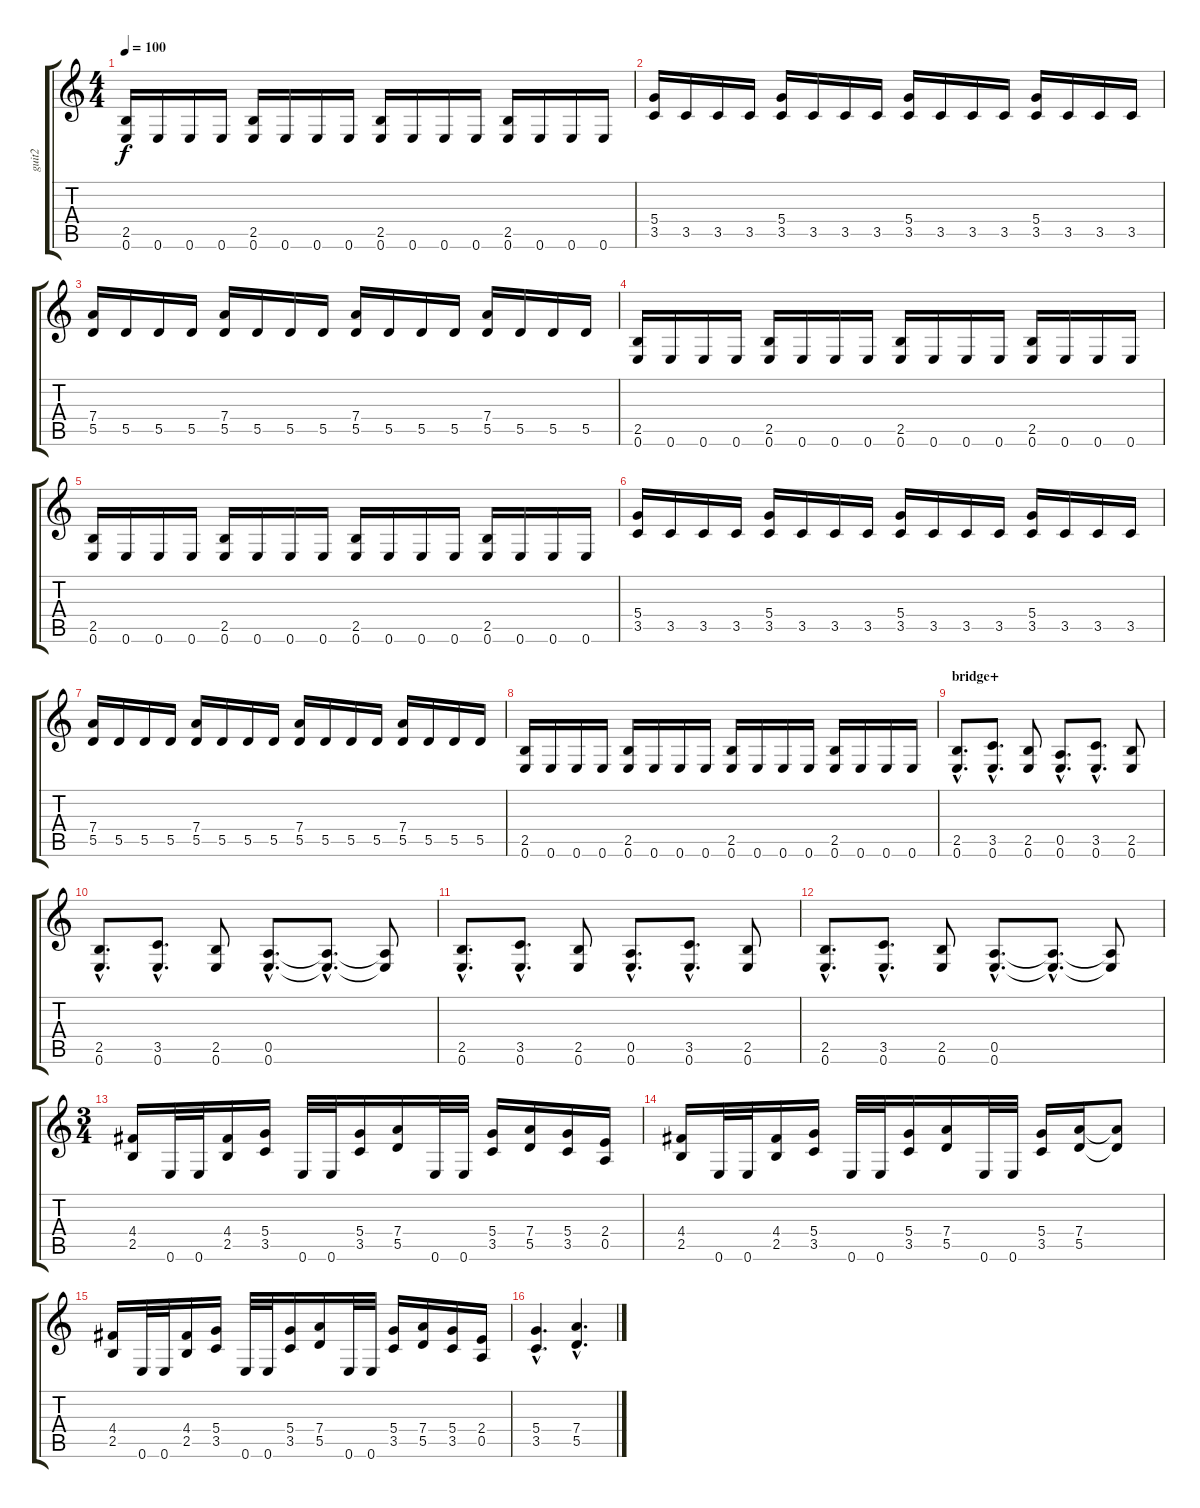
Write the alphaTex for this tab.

\track ("guit2" "guit2") {instrument distortionguitar}
\staff {score tabs}
\tuning (E4 B3 G3 D3 A2 E2) {hide}
\ts (4 4)
\tempo 100
\clef g2
\ks c
(2.5 0.6).16{dy f} 0.6.16 0.6.16 0.6.16 (2.5 0.6).16 0.6.16 0.6.16 0.6.16 (2.5 0.6).16 0.6.16 0.6.16 0.6.16 (2.5 0.6).16 0.6.16 0.6.16 0.6.16 |
(5.4 3.5).16 3.5.16 3.5.16 3.5.16 (5.4 3.5).16 3.5.16 3.5.16 3.5.16 (5.4 3.5).16 3.5.16 3.5.16 3.5.16 (5.4 3.5).16 3.5.16 3.5.16 3.5.16 |
(7.4 5.5).16 5.5.16 5.5.16 5.5.16 (7.4 5.5).16 5.5.16 5.5.16 5.5.16 (7.4 5.5).16 5.5.16 5.5.16 5.5.16 (7.4 5.5).16 5.5.16 5.5.16 5.5.16 |
(2.5 0.6).16 0.6.16 0.6.16 0.6.16 (2.5 0.6).16 0.6.16 0.6.16 0.6.16 (2.5 0.6).16 0.6.16 0.6.16 0.6.16 (2.5 0.6).16 0.6.16 0.6.16 0.6.16 |
(2.5 0.6).16 0.6.16 0.6.16 0.6.16 (2.5 0.6).16 0.6.16 0.6.16 0.6.16 (2.5 0.6).16 0.6.16 0.6.16 0.6.16 (2.5 0.6).16 0.6.16 0.6.16 0.6.16 |
(5.4 3.5).16 3.5.16 3.5.16 3.5.16 (5.4 3.5).16 3.5.16 3.5.16 3.5.16 (5.4 3.5).16 3.5.16 3.5.16 3.5.16 (5.4 3.5).16 3.5.16 3.5.16 3.5.16 |
(7.4 5.5).16 5.5.16 5.5.16 5.5.16 (7.4 5.5).16 5.5.16 5.5.16 5.5.16 (7.4 5.5).16 5.5.16 5.5.16 5.5.16 (7.4 5.5).16 5.5.16 5.5.16 5.5.16 |
(2.5 0.6).16 0.6.16 0.6.16 0.6.16 (2.5 0.6).16 0.6.16 0.6.16 0.6.16 (2.5 0.6).16 0.6.16 0.6.16 0.6.16 (2.5 0.6).16 0.6.16 0.6.16 0.6.16 |
\section ("" "bridge+")
(2.5{hac} 0.6{hac}).8{d} (3.5{hac} 0.6{hac}).8{d} (2.5 0.6).8 (0.5{hac} 0.6{hac}).8{d} (3.5{hac} 0.6{hac}).8{d} (2.5 0.6).8 |
(2.5{hac} 0.6{hac}).8{d} (3.5{hac} 0.6{hac}).8{d} (2.5 0.6).8 (0.5{hac} 0.6{hac}).8{d} (0.5{hac t} 0.6{hac t}).8{d} (0.5{t} 0.6{t}).8 |
(2.5{hac} 0.6{hac}).8{d} (3.5{hac} 0.6{hac}).8{d} (2.5 0.6).8 (0.5{hac} 0.6{hac}).8{d} (3.5{hac} 0.6{hac}).8{d} (2.5 0.6).8 |
(2.5{hac} 0.6{hac}).8{d} (3.5{hac} 0.6{hac}).8{d} (2.5 0.6).8 (0.5{hac} 0.6{hac}).8{d} (0.5{hac t} 0.6{hac t}).8{d} (0.5{t} 0.6{t}).8 |
\ts (3 4)
(4.4 2.5).16 0.6.32 0.6.32 (4.4 2.5).16 (5.4 3.5).16 0.6.32 0.6.32 (5.4 3.5).16 (7.4 5.5).16 0.6.32 0.6.32 (5.4 3.5).16 (7.4 5.5).16 (5.4 3.5).16 (2.4 0.5).16 |
(4.4 2.5).16 0.6.32 0.6.32 (4.4 2.5).16 (5.4 3.5).16 0.6.32 0.6.32 (5.4 3.5).16 (7.4 5.5).16 0.6.32 0.6.32 (5.4 3.5).16 (7.4 5.5).16 (7.4{t} 5.5{t}).8 |
(4.4 2.5).16 0.6.32 0.6.32 (4.4 2.5).16 (5.4 3.5).16 0.6.32 0.6.32 (5.4 3.5).16 (7.4 5.5).16 0.6.32 0.6.32 (5.4 3.5).16 (7.4 5.5).16 (5.4 3.5).16 (2.4 0.5).16 |
(5.4{hac} 3.5{hac}).4{d} (7.4{hac} 5.5{hac}).4{d}
